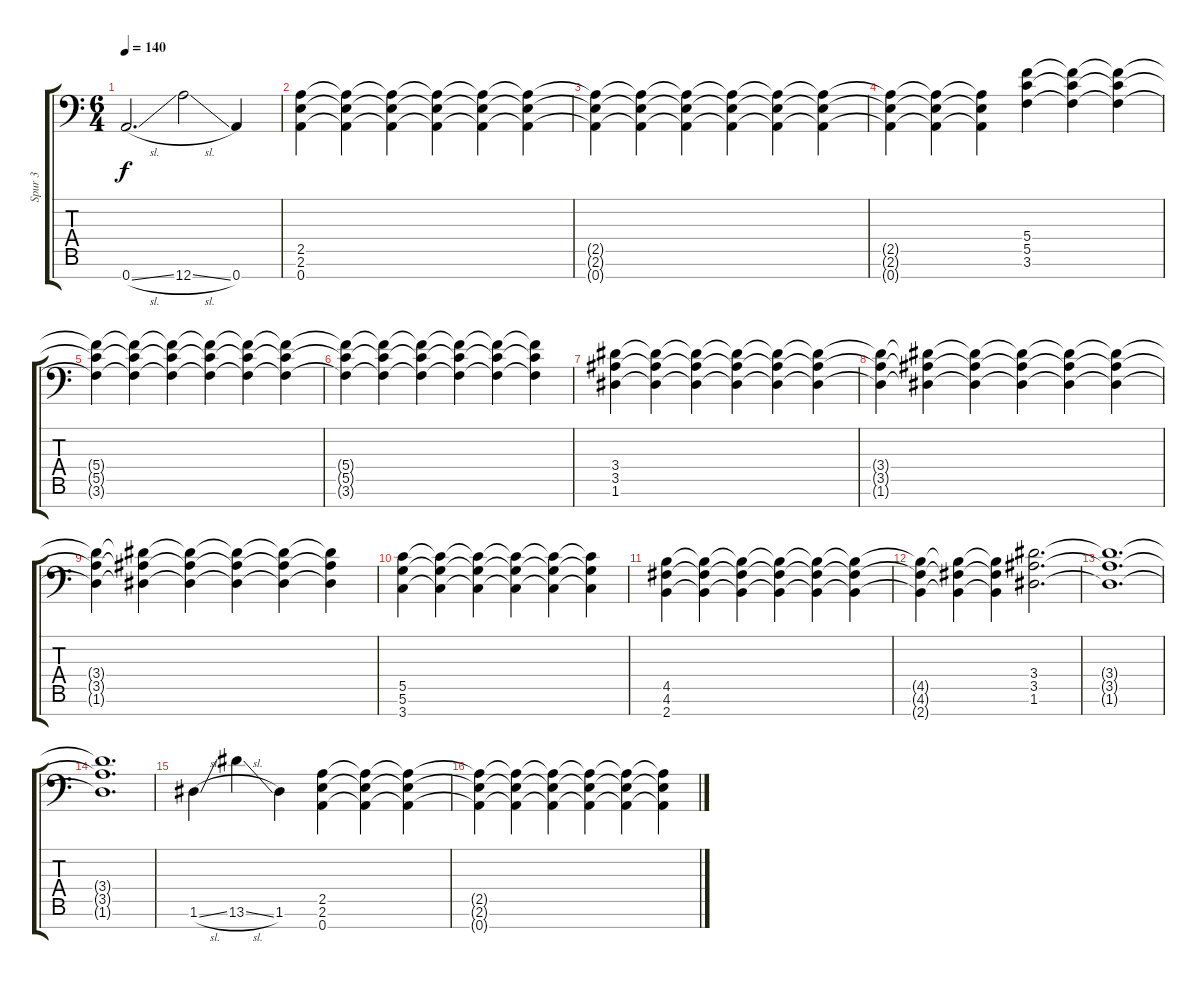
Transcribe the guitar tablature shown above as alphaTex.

\track ("Spur 3" "Spur 3") {instrument overdrivenguitar}
\staff {score tabs}
\tuning (D4 A3 F3 C3 G2 D2 A1) {hide}
\ts (6 4)
\tempo 140
\clef f4
\ks c
0.7{sl}.2{d dy f} 12.7{sl}.2 0.7.4 |
(2.5 2.6 0.7).4 (2.5{t} 2.6{t} 0.7{t}).4 (2.5{t} 2.6{t} 0.7{t}).4 (2.5{t} 2.6{t} 0.7{t}).4 (2.5{t} 2.6{t} 0.7{t}).4 (2.5{t} 2.6{t} 0.7{t}).4 |
(2.5{t} 2.6{t} 0.7{t}).4 (2.5{t} 2.6{t} 0.7{t}).4 (2.5{t} 2.6{t} 0.7{t}).4 (2.5{t} 2.6{t} 0.7{t}).4 (2.5{t} 2.6{t} 0.7{t}).4 (2.5{t} 2.6{t} 0.7{t}).4 |
(2.5{t} 2.6{t} 0.7{t}).4 (2.5{t} 2.6{t} 0.7{t}).4 (2.5{t} 2.6{t} 0.7{t}).4 (5.4 5.5 3.6).4 (5.4{t} 5.5{t} 3.6{t}).4 (5.4{t} 5.5{t} 3.6{t}).4 |
(5.4{t} 5.5{t} 3.6{t}).4 (5.4{t} 5.5{t} 3.6{t}).4 (5.4{t} 5.5{t} 3.6{t}).4 (5.4{t} 5.5{t} 3.6{t}).4 (5.4{t} 5.5{t} 3.6{t}).4 (5.4{t} 5.5{t} 3.6{t}).4 |
(5.4{t} 5.5{t} 3.6{t}).4 (5.4{t} 5.5{t} 3.6{t}).4 (5.4{t} 5.5{t} 3.6{t}).4 (5.4{t} 5.5{t} 3.6{t}).4 (5.4{t} 5.5{t} 3.6{t}).4 (5.4{t} 5.5{t} 3.6{t}).4 |
(3.4 3.5 1.6).4 (3.4{t} 3.5{t} 1.6{t}).4 (3.4{t} 3.5{t} 1.6{t}).4 (3.4{t} 3.5{t} 1.6{t}).4 (3.4{t} 3.5{t} 1.6{t}).4 (3.4{t} 3.5{t} 1.6{t}).4 |
(3.4{t} 3.5{t} 1.6{t}).4 (3.4{t} 3.5{t} 1.6{t}).4 (3.4{t} 3.5{t} 1.6{t}).4 (3.4{t} 3.5{t} 1.6{t}).4 (3.4{t} 3.5{t} 1.6{t}).4 (3.4{t} 3.5{t} 1.6{t}).4 |
(3.4{t} 3.5{t} 1.6{t}).4 (3.4{t} 3.5{t} 1.6{t}).4 (3.4{t} 3.5{t} 1.6{t}).4 (3.4{t} 3.5{t} 1.6{t}).4 (3.4{t} 3.5{t} 1.6{t}).4 (3.4{t} 3.5{t} 1.6{t}).4 |
(5.5 5.6 3.7).4 (5.5{t} 5.6{t} 3.7{t}).4 (5.5{t} 5.6{t} 3.7{t}).4 (5.5{t} 5.6{t} 3.7{t}).4 (5.5{t} 5.6{t} 3.7{t}).4 (5.5{t} 5.6{t} 3.7{t}).4 |
(4.5 4.6 2.7).4 (4.5{t} 4.6{t} 2.7{t}).4 (4.5{t} 4.6{t} 2.7{t}).4 (4.5{t} 4.6{t} 2.7{t}).4 (4.5{t} 4.6{t} 2.7{t}).4 (4.5{t} 4.6{t} 2.7{t}).4 |
(4.5{t} 4.6{t} 2.7{t}).4 (4.5{t} 4.6{t} 2.7{t}).4 (4.5{t} 4.6{t} 2.7{t}).4 (3.4 3.5 1.6).2{d} |
(3.4{t} 3.5{t} 1.6{t}).1{d} |
(3.4{t} 3.5{t} 1.6{t}).1{d} |
1.6{sl}.4 13.6{sl}.4 1.6.4 (2.5 2.6 0.7).4 (2.5{t} 2.6{t} 0.7{t}).4 (2.5{t} 2.6{t} 0.7{t}).4 |
(2.5{t} 2.6{t} 0.7{t}).4 (2.5{t} 2.6{t} 0.7{t}).4 (2.5{t} 2.6{t} 0.7{t}).4 (2.5{t} 2.6{t} 0.7{t}).4 (2.5{t} 2.6{t} 0.7{t}).4 (2.5{t} 2.6{t} 0.7{t}).4
